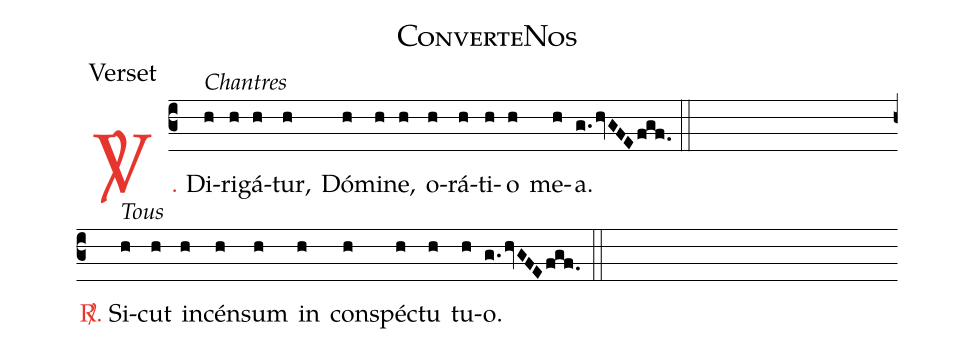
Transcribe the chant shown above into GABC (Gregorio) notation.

name:ConverteNos;
office-part:Verset;
%%
(c3)
<c><sp>V/</sp>.</c> <alt>Chantres</alt>Di(h)ri(h)gá(h)tur,(h) Dó(h)mi(h)ne,(h) o(h)rá(h)ti(h)o(h) me(h)a.(g.hvGFEfgf.)  (::) (Z)

<c><sp>R/</sp>.</c> <alt>Tous</alt>Si(h)cut(h) in(h)cén(h)sum(h) in(h) con(h)spé(h)ctu(h) tu(h)o.(g.hvGFEfgf.) (::)
